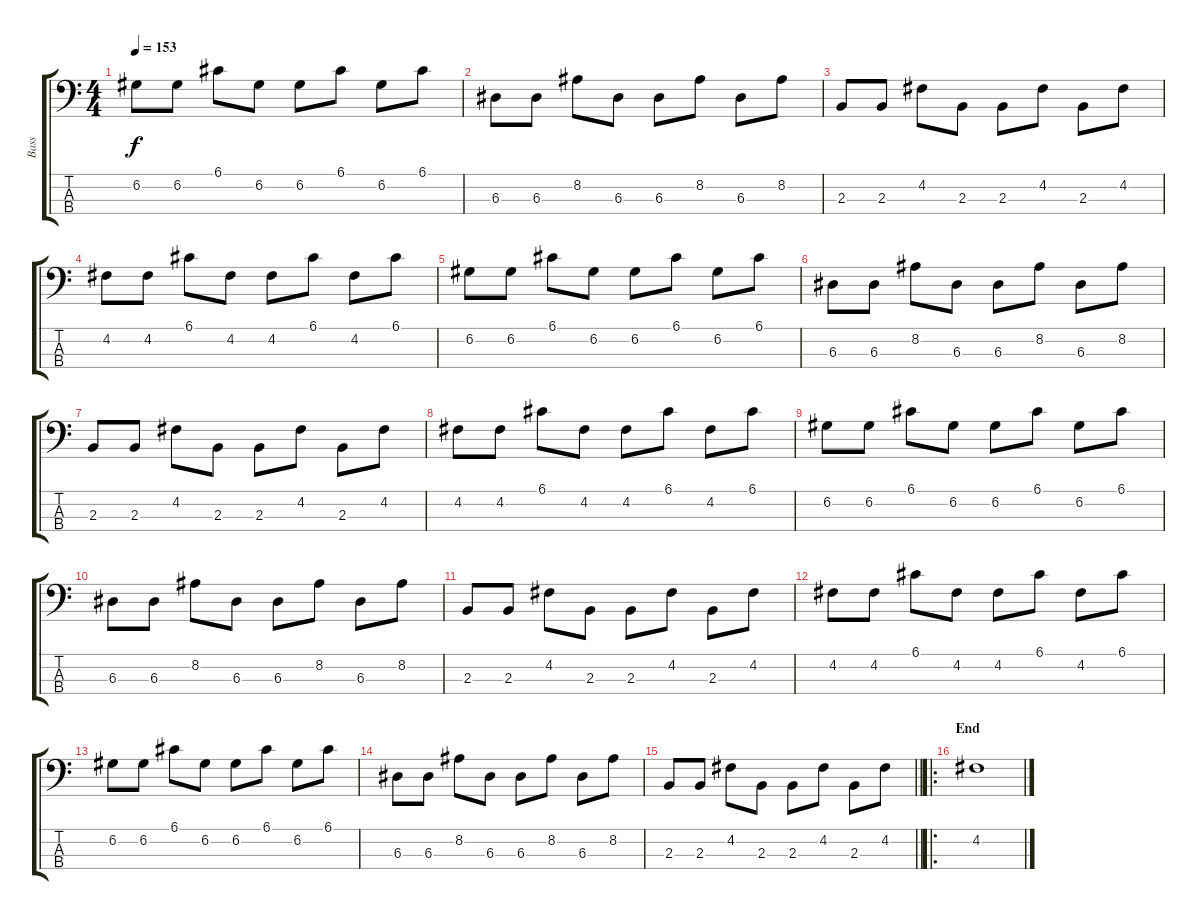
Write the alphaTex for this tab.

\track ("Bass" "Bass") {instrument electricbassfinger}
\staff {score tabs}
\tuning (G2 D2 A1 E1) {hide}
\ts (4 4)
\tempo 153
\clef f4
\ks c
6.2.8{dy f} 6.2.8 6.1.8 6.2.8 6.2.8 6.1.8 6.2.8 6.1.8 |
6.3.8 6.3.8 8.2.8 6.3.8 6.3.8 8.2.8 6.3.8 8.2.8 |
2.3.8 2.3.8 4.2.8 2.3.8 2.3.8 4.2.8 2.3.8 4.2.8 |
4.2.8 4.2.8 6.1.8 4.2.8 4.2.8 6.1.8 4.2.8 6.1.8 |
6.2.8 6.2.8 6.1.8 6.2.8 6.2.8 6.1.8 6.2.8 6.1.8 |
6.3.8 6.3.8 8.2.8 6.3.8 6.3.8 8.2.8 6.3.8 8.2.8 |
2.3.8 2.3.8 4.2.8 2.3.8 2.3.8 4.2.8 2.3.8 4.2.8 |
4.2.8 4.2.8 6.1.8 4.2.8 4.2.8 6.1.8 4.2.8 6.1.8 |
6.2.8 6.2.8 6.1.8 6.2.8 6.2.8 6.1.8 6.2.8 6.1.8 |
6.3.8 6.3.8 8.2.8 6.3.8 6.3.8 8.2.8 6.3.8 8.2.8 |
2.3.8 2.3.8 4.2.8 2.3.8 2.3.8 4.2.8 2.3.8 4.2.8 |
4.2.8 4.2.8 6.1.8 4.2.8 4.2.8 6.1.8 4.2.8 6.1.8 |
6.2.8 6.2.8 6.1.8 6.2.8 6.2.8 6.1.8 6.2.8 6.1.8 |
6.3.8 6.3.8 8.2.8 6.3.8 6.3.8 8.2.8 6.3.8 8.2.8 |
\barLineRight lightlight
2.3.8 2.3.8 4.2.8 2.3.8 2.3.8 4.2.8 2.3.8 4.2.8 |
\ro
\section ("" "End")
4.2.1
